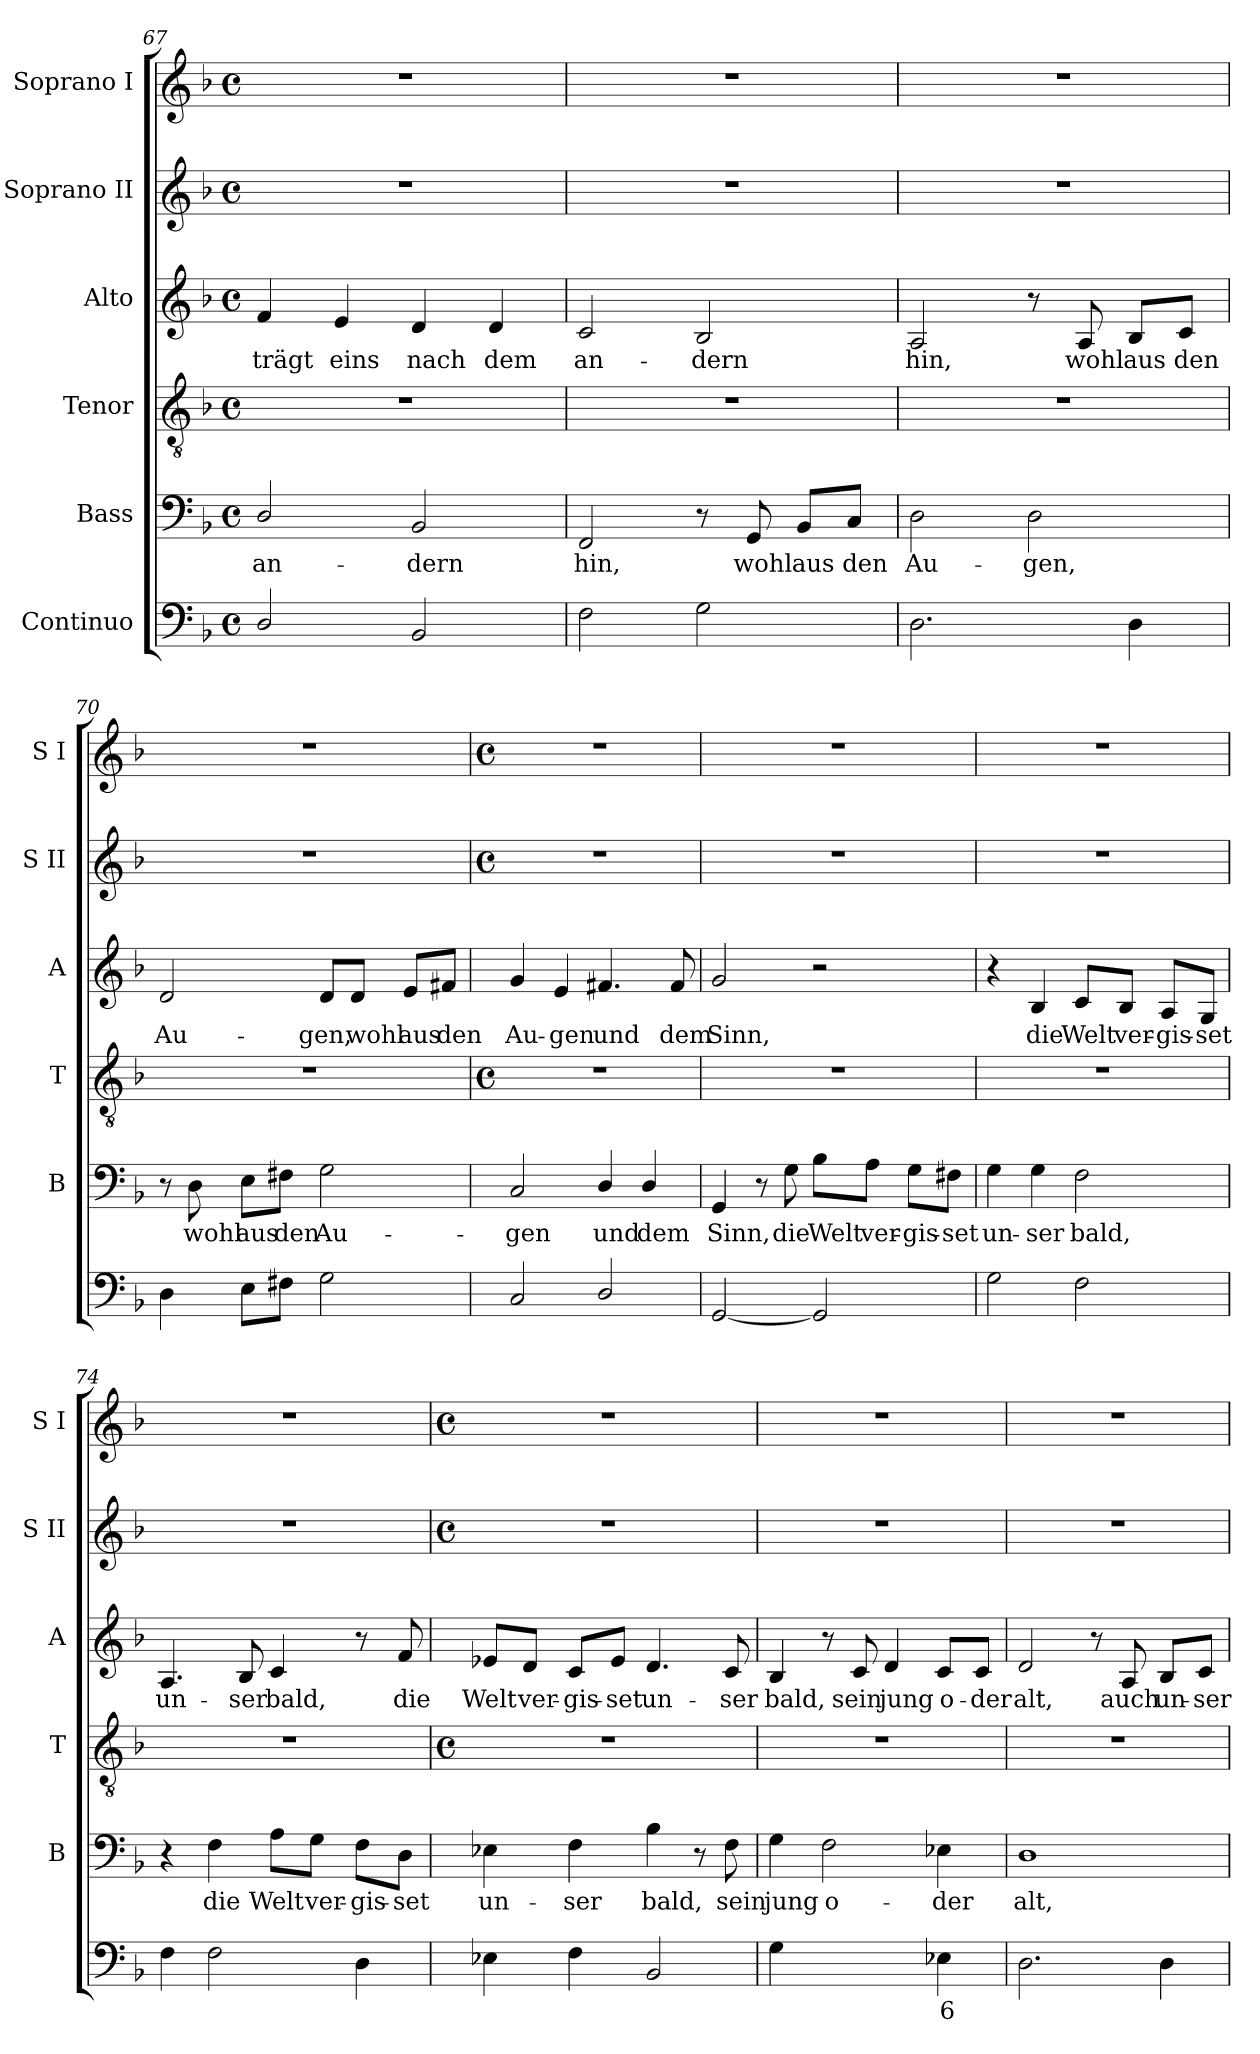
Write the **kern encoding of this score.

**kern	**text	**kern	**text	**kern	**kern	**text	**kern	**kern
*part6	*part6	*part5	*part5	*part4	*part3	*part3	*part2	*part1
*staff6	*staff6	*staff5	*staff5	*staff4	*staff3	*staff3	*staff2	*staff1
*I"Continuo	*	*I"Bass	*	*I"Tenor	*I"Alto	*	*I"Soprano II	*I"Soprano I
*	*	*I'B	*	*I'T	*I'A	*	*I'S II	*I'S I
!!LO:LB:g=z
*clefF4	*	*clefF4	*	*clefGv2	*clefG2	*	*clefG2	*clefG2
*k[b-]	*	*k[b-]	*	*k[b-]	*k[b-]	*	*k[b-]	*k[b-]
*F:	*	*F:	*	*F:	*F:	*	*F:	*F:
*M4/4	*	*M4/4	*	*M4/4	*M4/4	*	*M4/4	*M4/4
*met(c)	*	*met(c)	*	*met(c)	*met(c)	*	*met(c)	*met(c)
=67	=67	=67	=67	=67	=67	=67	=67	=67
!	!	!	!LO:LY:b	!	!	!LO:LY:b	!	!
2D/	.	2D/	an-	1r	4f	trägt	1r	1r
!	!	!	!	!	!	!LO:LY:b	!	!
.	.	.	.	.	4e	eins	.	.
!	!	!	!LO:LY:b	!	!	!LO:LY:b	!	!
2BB-	.	2BB-	-dern	.	4d	nach	.	.
!	!	!	!	!	!	!LO:LY:b	!	!
.	.	.	.	.	4d	dem	.	.
=68	=68	=68	=68	=68	=68	=68	=68	=68
!	!	!	!LO:LY:b	!	!	!LO:LY:b	!	!
2F	.	2FF	hin,	1r	2c	an-	1r	1r
!	!	!	!	!	!	!LO:LY:b	!	!
2G	.	8r	.	.	2B-	-dern	.	.
!	!	!	!LO:LY:b	!	!	!	!	!
.	.	8GG	wohl	.	.	.	.	.
!	!	!	!LO:LY:b	!	!	!	!	!
.	.	8BB-/L	aus	.	.	.	.	.
!	!	!	!LO:LY:b	!	!	!	!	!
.	.	8C/J	den	.	.	.	.	.
=69	=69	=69	=69	=69	=69	=69	=69	=69
!	!	!	!LO:LY:b	!	!	!LO:LY:b	!	!
2.D	.	2D	Au-	1r	2A	hin,	1r	1r
!	!	!	!LO:LY:b	!	!	!	!	!
.	.	2D	-gen,	.	8r	.	.	.
!	!	!	!	!	!	!LO:LY:b	!	!
.	.	.	.	.	8A	wohl	.	.
!	!	!	!	!	!	!LO:LY:b	!	!
4D	.	.	.	.	8B-/L	aus	.	.
!	!	!	!	!	!	!LO:LY:b	!	!
.	.	.	.	.	8c/J	den	.	.
=70	=70	=70	=70	=70	=70	=70	=70	=70
!	!	!	!	!	!	!LO:LY:b	!	!
4D	.	8r	.	1r	2d	Au-	1r	1r
!	!	!	!LO:LY:b	!	!	!	!	!
.	.	8D	wohl	.	.	.	.	.
!	!	!	!LO:LY:b	!	!	!	!	!
8EL	.	8E\L	aus	.	.	.	.	.
!	!	!	!LO:LY:b	!	!	!	!	!
8F#XJ	.	8F#X\J	den	.	.	.	.	.
!	!	!	!LO:LY:b	!	!	!LO:LY:b	!	!
2G	.	2G	Au-	.	8d/L	-gen,	.	.
!	!	!	!	!	!	!LO:LY:b	!	!
.	.	.	.	.	8d/J	wohl	.	.
!	!	!	!	!	!	!LO:LY:b	!	!
.	.	.	.	.	8e/L	aus	.	.
!	!	!	!	!	!	!LO:LY:b	!	!
.	.	.	.	.	8f#X/J	den	.	.
!!LO:LB:g=z
=71	=71	=71	=71	=71	=71	=71	=71	=71
*	*	*	*	*M4/4	*	*	*M4/4	*M4/4
*	*	*	*	*met(c)	*	*	*met(c)	*met(c)
!	!	!	!LO:LY:b	!	!	!LO:LY:b	!	!
2C	.	2C	-gen	1r	4g	Au-	1r	1r
!	!	!	!	!	!	!LO:LY:b	!	!
.	.	.	.	.	4e	-gen	.	.
!	!	!	!LO:LY:b	!	!	!LO:LY:b	!	!
2D/	.	4D/	und	.	4.f#X	und	.	.
!	!	!	!LO:LY:b	!	!	!	!	!
.	.	4D/	dem	.	.	.	.	.
!	!	!	!	!	!	!LO:LY:b	!	!
.	.	.	.	.	8f#	dem	.	.
=72	=72	=72	=72	=72	=72	=72	=72	=72
!	!	!	!LO:LY:b	!	!	!LO:LY:b	!	!
[2GG	.	4GG	Sinn,	1r	2g	Sinn,	1r	1r
.	.	8r	.	.	.	.	.	.
!	!	!	!LO:LY:b	!	!	!	!	!
.	.	8G	die	.	.	.	.	.
!	!	!	!LO:LY:b	!	!	!	!	!
2GG]	.	8B-\L	Welt	.	2r	.	.	.
!	!	!	!LO:LY:b	!	!	!	!	!
.	.	8A\J	ver-	.	.	.	.	.
!	!	!	!LO:LY:b	!	!	!	!	!
.	.	8G\L	-gis-	.	.	.	.	.
!	!	!	!LO:LY:b	!	!	!	!	!
.	.	8F#X\J	-set	.	.	.	.	.
=73	=73	=73	=73	=73	=73	=73	=73	=73
!	!	!	!LO:LY:b	!	!	!	!	!
2G	.	4G	un-	1r	4r	.	1r	1r
!	!	!	!LO:LY:b	!	!	!LO:LY:b	!	!
.	.	4G	-ser	.	4B-	die	.	.
!	!	!	!LO:LY:b	!	!	!LO:LY:b	!	!
2F	.	2F	bald,	.	8c/L	Welt	.	.
!	!	!	!	!	!	!LO:LY:b	!	!
.	.	.	.	.	8B-/J	ver-	.	.
!	!	!	!	!	!	!LO:LY:b	!	!
.	.	.	.	.	8A/L	-gis-	.	.
!	!	!	!	!	!	!LO:LY:b	!	!
.	.	.	.	.	8G/J	-set	.	.
=74	=74	=74	=74	=74	=74	=74	=74	=74
!	!	!	!	!	!	!LO:LY:b	!	!
4F	.	4r	.	1r	4.A	un-	1r	1r
!	!	!	!LO:LY:b	!	!	!	!	!
2F	.	4F	die	.	.	.	.	.
!	!	!	!	!	!	!LO:LY:b	!	!
.	.	.	.	.	8B-	-ser	.	.
!	!	!	!LO:LY:b	!	!	!LO:LY:b	!	!
.	.	8A\L	Welt	.	4c	bald,	.	.
!	!	!	!LO:LY:b	!	!	!	!	!
.	.	8G\J	ver-	.	.	.	.	.
!	!	!	!LO:LY:b	!	!	!	!	!
4D	.	8F\L	-gis-	.	8r	.	.	.
!	!	!	!LO:LY:b	!	!	!LO:LY:b	!	!
.	.	8D\J	-set	.	8f	die	.	.
!!LO:LB:g=z
=75	=75	=75	=75	=75	=75	=75	=75	=75
*	*	*	*	*M4/4	*	*	*M4/4	*M4/4
*	*	*	*	*met(c)	*	*	*met(c)	*met(c)
!	!	!	!LO:LY:b	!	!	!LO:LY:b	!	!
4E-X	.	4E-X	un-	1r	8e-X/L	Welt	1r	1r
!	!	!	!	!	!	!LO:LY:b	!	!
.	.	.	.	.	8d/J	ver-	.	.
!	!	!	!LO:LY:b	!	!	!LO:LY:b	!	!
4F	.	4F	-ser	.	8c/L	-gis-	.	.
!	!	!	!	!	!	!LO:LY:b	!	!
.	.	.	.	.	8e-/J	-set	.	.
!	!	!	!LO:LY:b	!	!	!LO:LY:b	!	!
2BB-	.	4B-	bald,	.	4.d	un-	.	.
.	.	8r	.	.	.	.	.	.
!	!	!	!LO:LY:b	!	!	!LO:LY:b	!	!
.	.	8F	sein	.	8c	-ser	.	.
=76	=76	=76	=76	=76	=76	=76	=76	=76
!	!	!	!LO:LY:b	!	!	!LO:LY:b	!	!
4G	.	4G	jung	1r	4B-	bald,	1r	1r
!	!LO:LY:b	!	!LO:LY:b	!	!	!	!	!
[4Fyy	5	2F	o-	.	8r	.	.	.
!	!	!	!	!	!	!LO:LY:b	!	!
.	.	.	.	.	8c	sein	.	.
!	!LO:LY:b	!	!	!	!	!LO:LY:b	!	!
4Fyy]	6	.	.	.	4d	jung	.	.
!	!LO:LY:b	!	!LO:LY:b	!	!	!LO:LY:b	!	!
4E-X	6	4E-X	-der	.	8c/L	o-	.	.
!	!	!	!	!	!	!LO:LY:b	!	!
.	.	.	.	.	8c/J	-der	.	.
=77	=77	=77	=77	=77	=77	=77	=77	=77
!	!	!	!LO:LY:b	!	!	!LO:LY:b	!	!
2.D	.	1D	alt,	1r	2d	alt,	1r	1r
.	.	.	.	.	8r	.	.	.
!	!	!	!	!	!	!LO:LY:b	!	!
.	.	.	.	.	8A	auch	.	.
!	!	!	!	!	!	!LO:LY:b	!	!
4D	.	.	.	.	8B-/L	un-	.	.
!	!	!	!	!	!	!LO:LY:b	!	!
.	.	.	.	.	8c/J	-ser	.	.
=	=	=	=	=	=	=	=	=
*-	*-	*-	*-	*-	*-	*-	*-	*-
